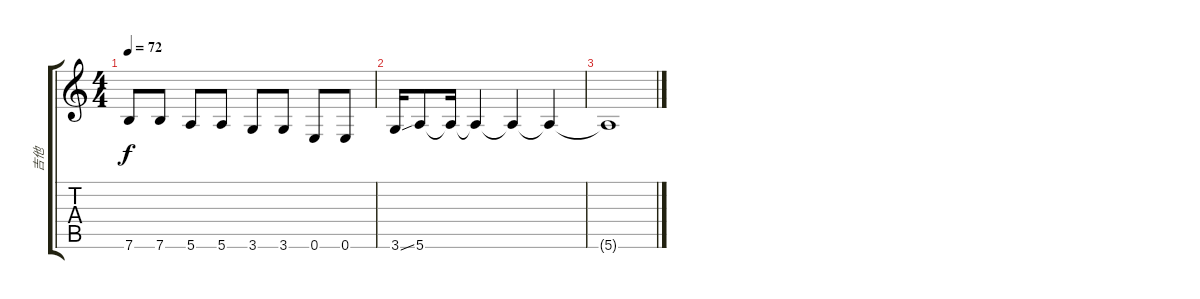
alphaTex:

\track ("吉他" "吉他") {instrument overdrivenguitar}
\staff {score tabs}
\tuning (E4 B3 G3 D3 A2 E2) {hide}
\ts (4 4)
\tempo 72
\clef g2
\ks c
7.6.8{dy f} 7.6.8 5.6.8 5.6.8 3.6.8 3.6.8 0.6.8 0.6.8 |
3.6{ss}.16 5.6.8 5.6{t}.16 5.6{t}.4 5.6{t}.4 5.6{t}.4 |
5.6{t}.1
